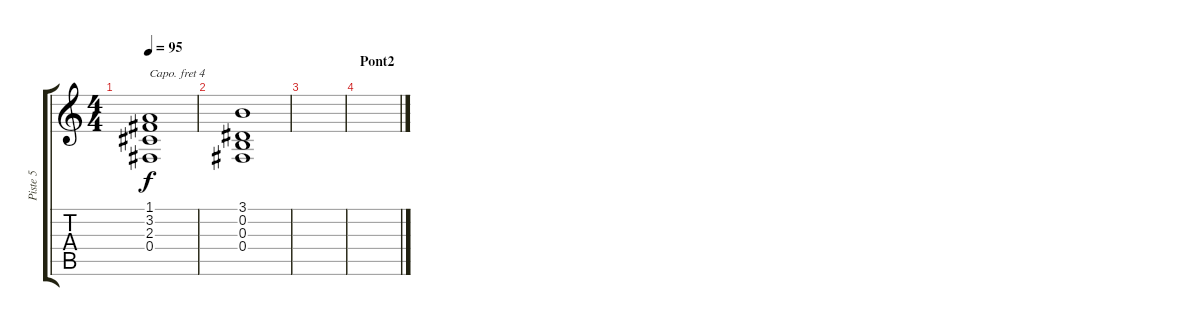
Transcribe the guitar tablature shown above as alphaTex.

\track ("Piste 5" "Piste 5") {instrument synthstrings1}
\staff {score tabs}
\capo 4
\tuning (E4 B3 G3 D3 A2 E2) {hide}
\ts (4 4)
\tempo 95
\clef g2
\ks c
(1.1 3.2 2.3 0.4).1{dy f} |
(3.1 0.2 0.3 0.4).1 |
|
\section ("" "Pont2")
